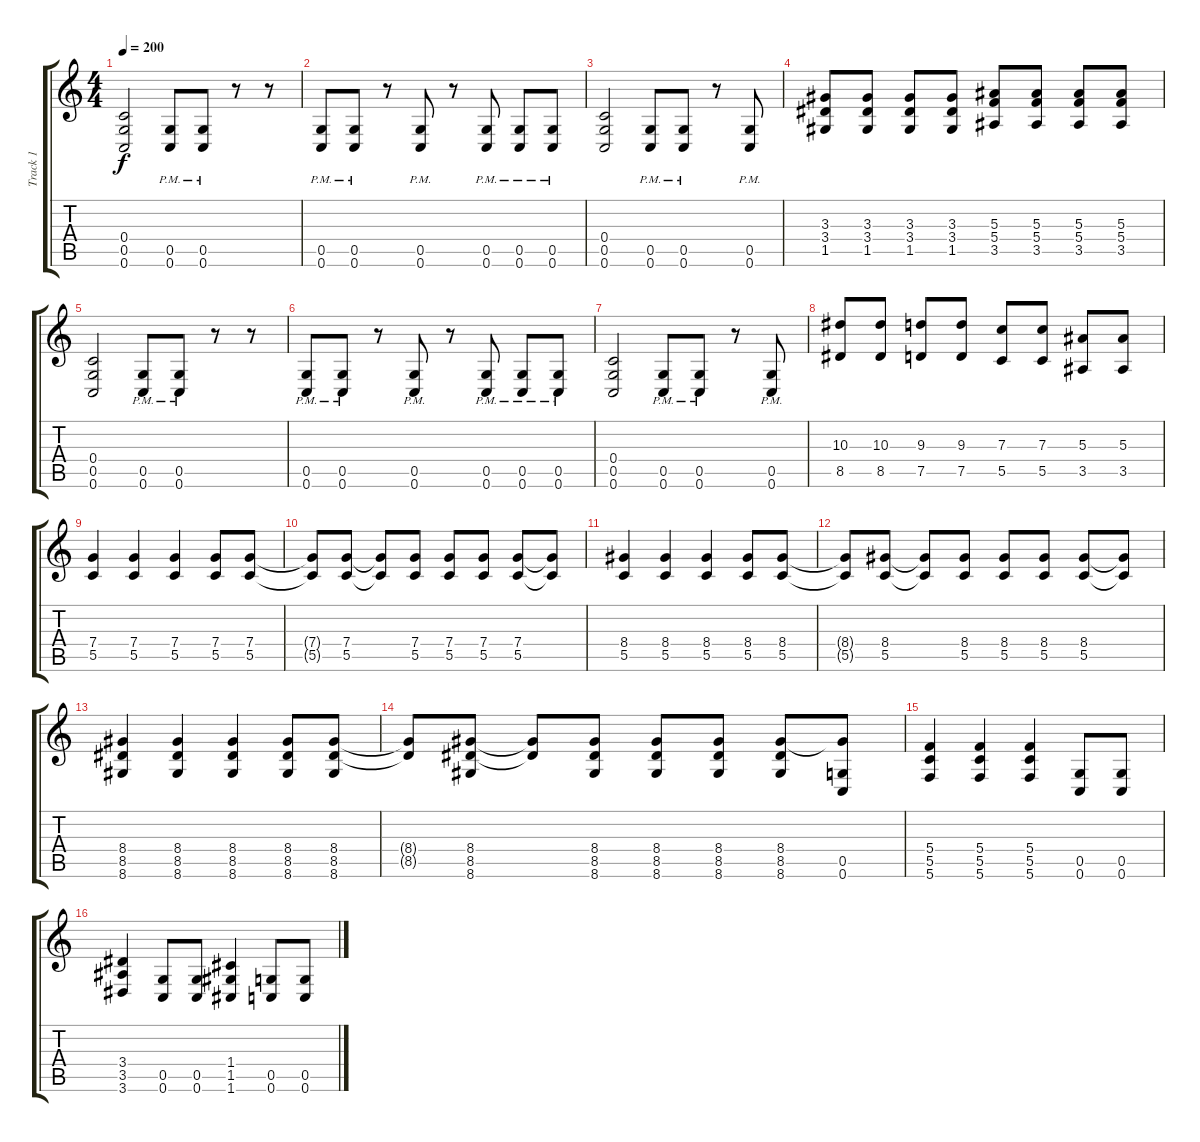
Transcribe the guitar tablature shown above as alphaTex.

\track ("Track 1" "Track 1") {instrument overdrivenguitar}
\staff {score tabs}
\tuning (D4 A3 F3 C3 G2 C2) {hide}
\ts (4 4)
\tempo 200
\clef g2
\ks c
(0.4 0.5 0.6).2{dy f} (0.5{pm} 0.6{pm}).8 (0.5{pm} 0.6{pm}).8 r.8 r.8 |
(0.5{pm} 0.6{pm}).8 (0.5{pm} 0.6{pm}).8 r.8 (0.5{pm} 0.6{pm}).8 r.8 (0.5{pm} 0.6{pm}).8 (0.5{pm} 0.6{pm}).8 (0.5{pm} 0.6{pm}).8 |
(0.4 0.5 0.6).2 (0.5{pm} 0.6{pm}).8 (0.5{pm} 0.6{pm}).8 r.8 (0.5{pm} 0.6{pm}).8 |
(3.3 3.4 1.5).8 (3.3 3.4 1.5).8 (3.3 3.4 1.5).8 (3.3 3.4 1.5).8 (5.3 5.4 3.5).8 (5.3 5.4 3.5).8 (5.3 5.4 3.5).8 (5.3 5.4 3.5).8 |
(0.4 0.5 0.6).2 (0.5{pm} 0.6{pm}).8 (0.5{pm} 0.6{pm}).8 r.8 r.8 |
(0.5{pm} 0.6{pm}).8 (0.5{pm} 0.6{pm}).8 r.8 (0.5{pm} 0.6{pm}).8 r.8 (0.5{pm} 0.6{pm}).8 (0.5{pm} 0.6{pm}).8 (0.5{pm} 0.6{pm}).8 |
(0.4 0.5 0.6).2 (0.5{pm} 0.6{pm}).8 (0.5{pm} 0.6{pm}).8 r.8 (0.5{pm} 0.6{pm}).8 |
(10.3 8.5).8 (10.3 8.5).8 (9.3 7.5).8 (9.3 7.5).8 (7.3 5.5).8 (7.3 5.5).8 (5.3 3.5).8 (5.3 3.5).8 |
(7.4 5.5).4 (7.4 5.5).4 (7.4 5.5).4 (7.4 5.5).8 (7.4 5.5).8 |
(7.4{t} 5.5{t}).8 (7.4 5.5).8 (7.4{t} 5.5{t}).8 (7.4 5.5).8 (7.4 5.5).8 (7.4 5.5).8 (7.4 5.5).8 (7.4{t} 5.5{t}).8 |
(8.4 5.5).4 (8.4 5.5).4 (8.4 5.5).4 (8.4 5.5).8 (8.4 5.5).8 |
(8.4{t} 5.5{t}).8 (8.4 5.5).8 (8.4{t} 5.5{t}).8 (8.4 5.5).8 (8.4 5.5).8 (8.4 5.5).8 (8.4 5.5).8 (8.4{t} 5.5{t}).8 |
(8.4 8.5 8.6).4 (8.4 8.5 8.6).4 (8.4 8.5 8.6).4 (8.4 8.5 8.6).8 (8.4 8.5 8.6).8 |
(8.4{t} 8.5{t}).8 (8.4 8.5 8.6).8 (8.4{t} 8.5{t}).8 (8.4 8.5 8.6).8 (8.4 8.5 8.6).8 (8.4 8.5 8.6).8 (8.4 8.5 8.6).8 (8.4{t} 0.5 0.6).8 |
(5.4 5.5 5.6).4 (5.4 5.5 5.6).4 (5.4 5.5 5.6).4 (0.5 0.6).8 (0.5 0.6).8 |
(3.4 3.5 3.6).4 (0.5 0.6).8 (0.5 0.6).8 (1.4 1.5 1.6).4 (0.5 0.6).8 (0.5 0.6).8
